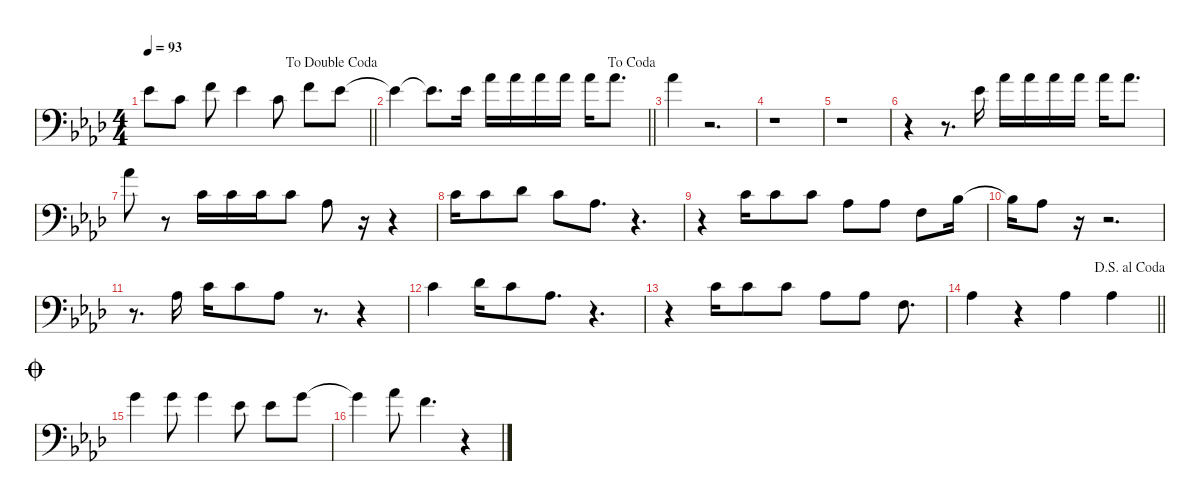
\defaultSystemsLayout 4
\hideDynamics
\bracketExtendMode nobrackets
\singleTrackTrackNamePolicy hidden
\multiTrackTrackNamePolicy hidden
\firstSystemTrackNameMode fullname
\firstSystemTrackNameOrientation horizontal
\otherSystemsTrackNameOrientation horizontal
\track ("Vocals" "bn.") {instrument bassoon}
\staff {score}
\tuning (E4 C4 G3 C3 G2 C2)
\ts (4 4)
\jump dadoublecoda
\tempo 93
\clef f4
\barLineRight lightlight
\ks ab
8.3{t acc b}.8{dy f beam Down} 5.3{acc forcenatural}.8{beam Down} 5.2{acc forcenatural}.8{beam Down} 8.3{acc b}.4{beam Down} 5.3{acc forcenatural}.8{beam Down} 5.2{acc forcenatural}.8{beam Down} 8.3{acc b}.8{beam Down} |
\jump dacoda
\barLineRight lightlight
8.3{t acc b}.4{beam Down} 8.3{t acc b}.8{d beam Down} 8.3{acc b}.16{beam Down} 8.2{acc b}.16{beam Down} 8.2{acc b}.16{beam Down} 8.2{acc b}.16{beam Down} 8.2{acc b}.16{beam Down} 8.2{acc b}.16{beam Down} 8.2{acc b}.8{d beam Down} |
8.2{acc b}.4{beam Down} r.2{d beam Down} |
r.1{beam Down} |
r.1{beam Down} |
r.4{beam Down} r.8{d beam Down} 3.2{acc b}.16{beam Down} 4.1{acc b}.16{beam Down} 4.1{acc b}.16{beam Down} 4.1{acc b}.16{beam Down} 4.1{acc b}.16{beam Down} 4.1{acc b}.16{beam Down} 4.1{acc b}.8{d beam Down} |
4.1{acc b}.8{beam Down} r.8{beam Down} 0.2{acc forcenatural}.16{beam Down} 0.2{acc forcenatural}.16{beam Down} 0.2{acc forcenatural}.16{beam Down} 0.2{acc forcenatural}.8{beam Down} 1.3{acc b}.8{beam Down} r.16{beam Down} r.4{beam Down} |
0.2{acc forcenatural}.16{beam Down} 0.2{acc forcenatural}.8{beam Down} 1.2{acc b}.8{beam Down} 0.2{acc forcenatural}.8{beam Down} 1.3{acc b}.8{d beam Down} r.4{d beam Down} |
r.4{beam Down} 0.2{acc forcenatural}.16{beam Down} 0.2{acc forcenatural}.8{beam Down} 0.2{acc forcenatural}.8{beam Down} 1.3{acc b}.8{beam Down} 1.3{acc b}.8{beam Down} 5.4{acc forcenatural}.8{beam Down} 3.3{acc b}.16{beam Down} |
3.3{t acc b}.16{beam Down} 1.3{acc b}.8{beam Down} r.16{beam Down} r.2{d beam Down} |
r.8{d beam Down} 1.3{acc b}.16{beam Down} 0.2{acc forcenatural}.16{beam Down} 0.2{acc forcenatural}.8{beam Down} 1.3{acc b}.8{beam Down} r.8{d beam Down} r.4{beam Down} |
0.2{acc forcenatural}.4{beam Down} 1.2{acc b}.16{beam Down} 0.2{acc forcenatural}.8{beam Down} 1.3{acc b}.8{d beam Down} r.4{d beam Down} |
r.4{beam Down} 5.3{acc forcenatural}.16{beam Down} 5.3{acc forcenatural}.8{beam Down} 5.3{acc forcenatural}.8{beam Down} 1.3{acc b}.8{beam Down} 1.3{acc b}.8{beam Down} 10.5{acc forcenatural}.8{d beam Down} |
\jump dalsegnoalcoda
\barLineRight lightlight
1.3{acc b}.4{beam Down} r.4{beam Down} 1.3{acc b}.4{beam Down} 1.3{acc b}.4{beam Down} |
\jump coda
3.1{acc forcenatural}.4{beam Down} 7.2{acc forcenatural}.8{beam Down} 7.2{acc forcenatural}.4{beam Down} 3.2{acc b}.8{beam Down} 3.2{acc b}.8{beam Down} 3.1{acc forcenatural}.8{beam Down} |
3.1{t acc forcenatural}.4{beam Down} 4.1{acc b}.8{beam Down} 5.2{acc forcenatural}.4{d beam Down} r.4{beam Down}
